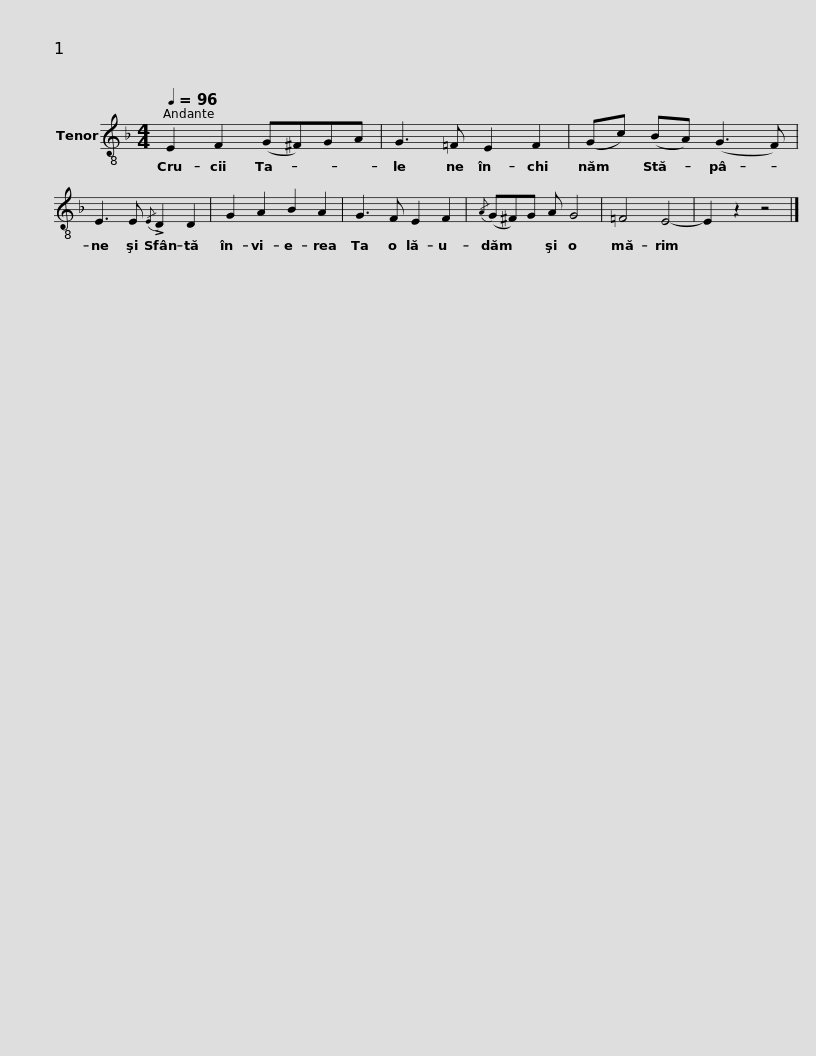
X:1
L:1/8
Q:1/4=96
M:4/4
I:linebreak $
K:F
V:1 treble-8
V:1
 E2 F2 (G^F)GA | G3 =F E2 F2 | (Gc) (BA) (G3 F) | E3 E{/E} !>!D2 D2 | G2 A2 B2 A2 | %5
 G3 F E2 F2 |${/A} (G^F)G A G4 | =F4 E4- | E2 z2 z4 |] %9
